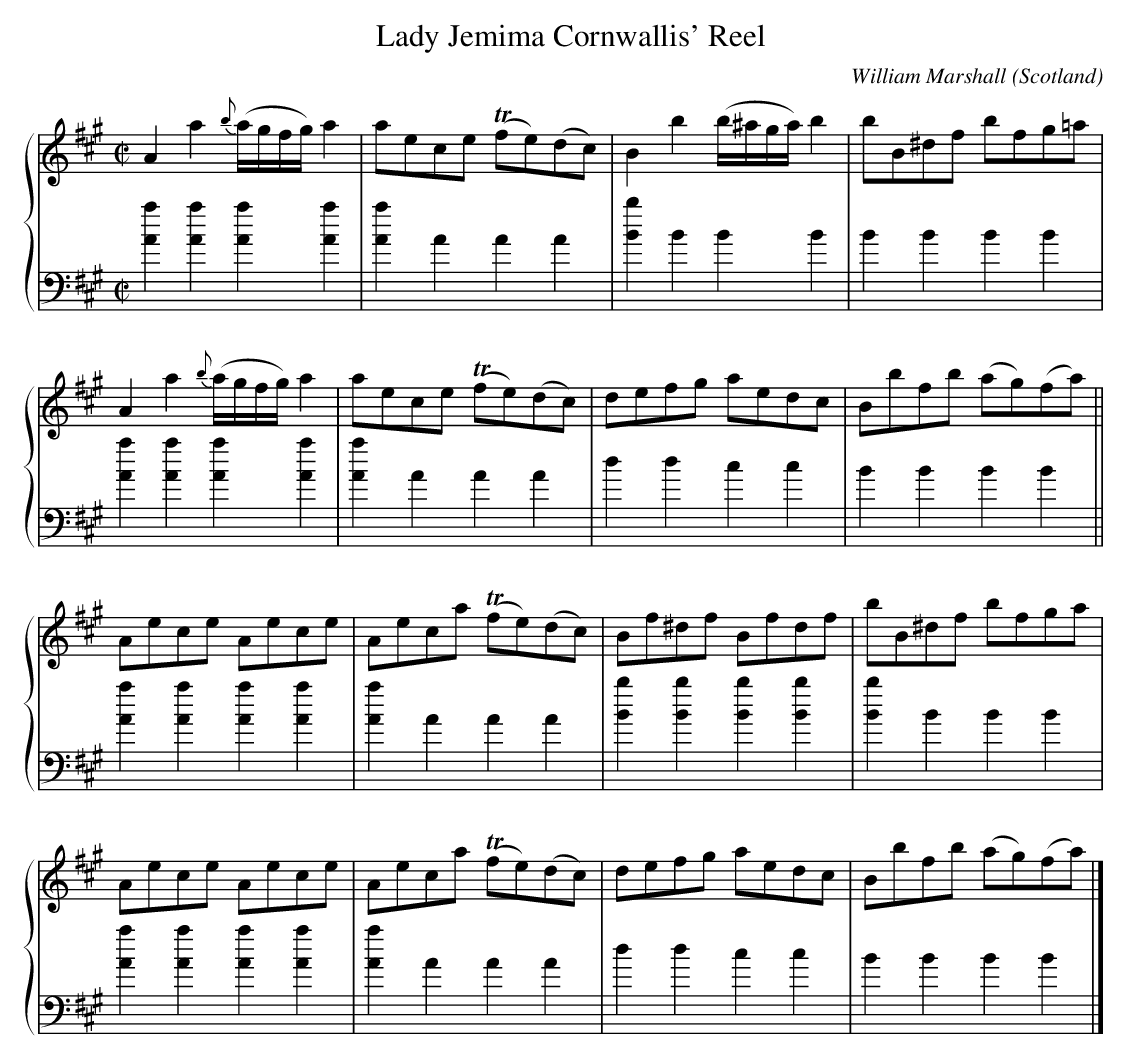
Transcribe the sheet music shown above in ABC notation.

X:1
T:Lady Jemima Cornwallis' Reel
C:William Marshall
L:1/8
M:C|
O:Scotland
K:A
%%staves {1 2}
V:1
A2 a2 {b}(a/g/f/g/) a2 | aece (!trill!fe)(dc) | \
B2 b2 (b/^a/g/a/) b2 | bB^df bfg=a |
A2 a2 {b}(a/g/f/g/) a2 | aece (!trill!fe)(dc) | \
defg aedc | Bbfb (ag)(fa) ||
Aece Aece | Aeca (!trill!fe)(dc) |\
Bf^df Bfdf | bB^df bfga |
Aece Aece | Aeca (!trill!fe)(dc) | \
defg aedc | Bbfb (ag)(fa) |]
V:2 clef=bass
L:1/4
[Aa] [Aa] [Aa] [Aa]  | [Aa] AAA | [Bb]BBB | BBBB | [Aa] [Aa] [Aa] [Aa]  | [Aa] AAA | ddcc | BBBB || \
[Aa] [Aa] [Aa] [Aa]  | [Aa] AAA | [Bb]  [Bb]  [Bb]  [Bb]  |  [Bb] BBB | [Aa] [Aa] [Aa] [Aa] | [Aa] AAA | ddcc | BBBB |]
